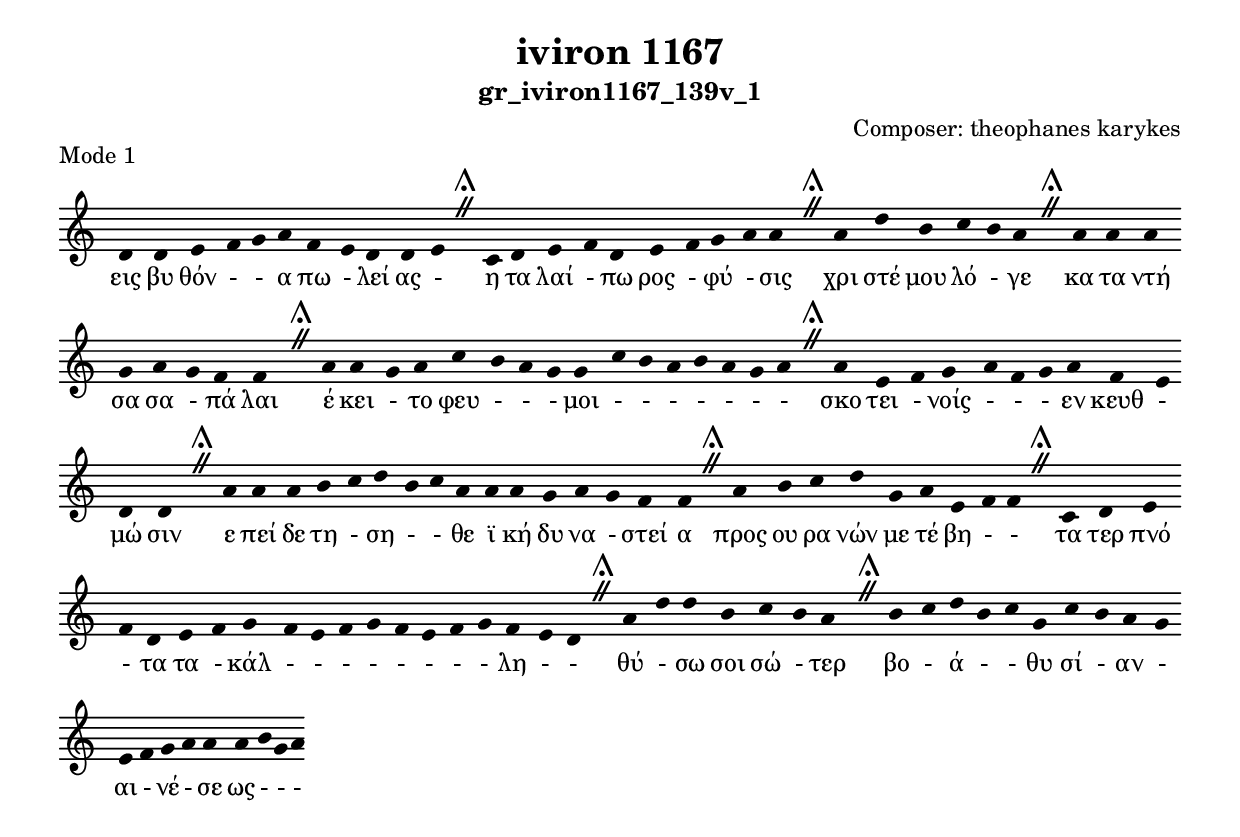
\include "gregorian.ly"

	\header {
 	  title = "iviron 1167"
	  subtitle = "gr_iviron1167_139v_1"
	  composer = "Composer: theophanes karykes"
	  piece = "Mode 1"
	}

	chant = {
	  d'4 d'4 e'4 f'4 g'4 a'4 f'4 e'4 d'4 d'4 e'4 \divisioMaior
 c'4 d'4 e'4 f'4 d'4 e'4 f'4 g'4 a'4 a'4 \divisioMaior
 a'4 d''4 b'4 c''4 b'4 a'4 \divisioMaior
 a'4 a'4 a'4 g'4 a'4 g'4 f'4 f'4 \divisioMaior
 a'4 a'4 g'4 a'4 c''4 b'4 a'4 g'4 g'4 c''4 b'4 a'4 b'4 a'4 g'4 a'4 \divisioMaior
 a'4 e'4 f'4 g'4 a'4 f'4 g'4 a'4 f'4 e'4 d'4 d'4 \divisioMaior
 a'4 a'4 a'4 b'4 c''4 d''4 b'4 c''4 a'4 a'4 a'4 g'4 a'4 g'4 f'4 f'4 \divisioMaior
 a'4 b'4 c''4 d''4 g'4 a'4 e'4 f'4 f'4 \divisioMaior
 c'4 d'4 e'4 f'4 d'4 e'4 f'4 g'4 f'4 e'4 f'4 g'4 f'4 e'4 f'4 g'4 f'4 e'4 d'4 \divisioMaior
 a'4 d''4 d''4 b'4 c''4 b'4 a'4 \divisioMaior
 b'4 c''4 d''4 b'4 c''4 g'4 c''4 b'4 a'4 g'4 e'4 f'4 g'4 a'4 a'4 a'4 b'4 g'4 a'4\finalis
	}

	verba = \lyricmode {εις βυ θόν -  - α πω - λεί ας - 
η τα λαί - πω ρος - φύ - σις 
χρι στέ μου λό - γε 
κα τα ντή σα σα - πά λαι 
έ κει - το φευ -  -  - μοι -  -  -  -  -  -  - 
σκο τει - νοίς -  -  - εν κευθ - μώ σιν 
ε πεί δε τη - ση -  - θε ϊ κή δυ να - στεί α 
προς ου ρα νών με τέ βη -  - 
τα τερ πνό - τα τα - κάλ -  -  -  -  -  -  -  - λη -  - 
θύ - σω σοι σώ - τερ 
βο - ά -  - θυ σί - αν - αι - νέ - σε ως -  -  - 
	}


	\score {
	  \new Staff <<
	  \new Voice = "melody" \chant
	  \new Lyrics = "one" \lyricsto melody \verba
	  >>
	  \layout {
	    \context {
	      \Staff
	      \remove "Time_signature_engraver"
	      \remove "Bar_engraver"
	    }
	    \context {
	      \Voice
	      \remove "Stem_engraver"
	    }
	  }
	}